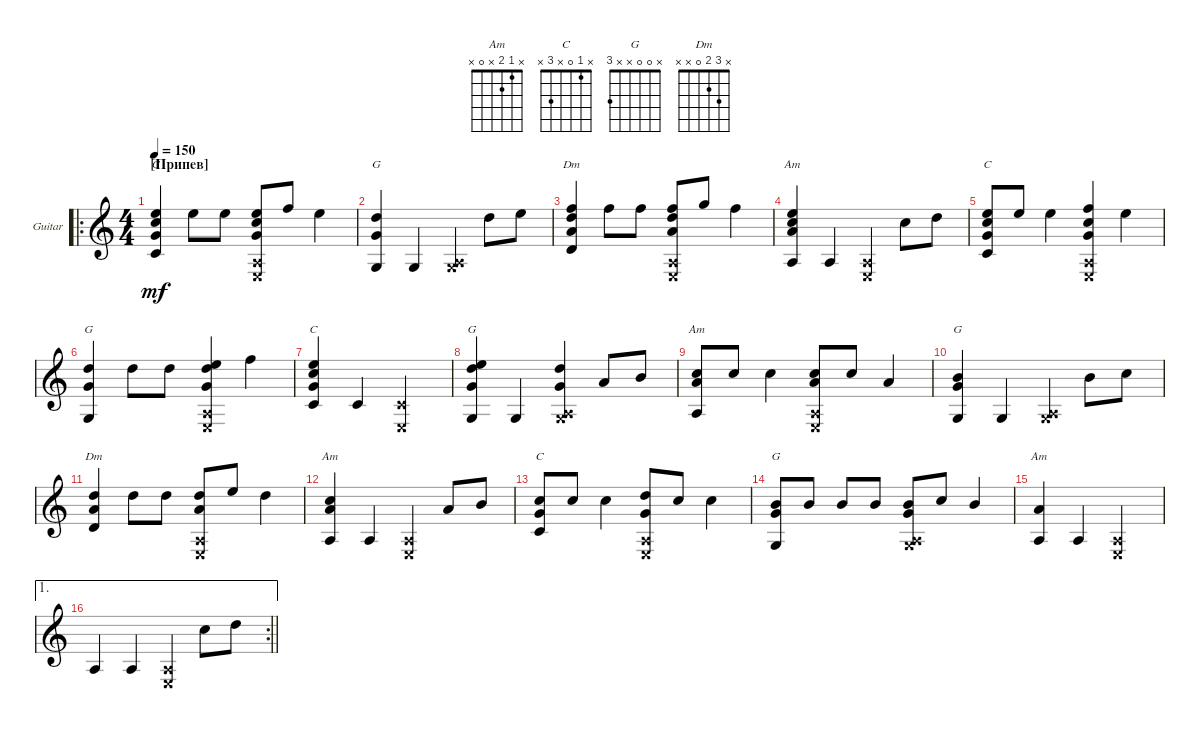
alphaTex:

\bracketExtendMode groupsimilarinstruments
\firstSystemTrackNameOrientation horizontal
\otherSystemsTrackNameOrientation horizontal
\track ("music.kaminari.info" "Guitar") {instrument acousticguitarsteel}
\staff {score}
\tuning (E4 B3 G3 D3 A2 E2)
\chord ("Am" x x 2 x 0 x)
\chord ("C" 0 1 0 x 3 x)
\chord ("G" x 3 0 x x 3)
\chord ("Dm" 1 3 2 0 x x)
\chord ("Am" 0 1 2 x 0 x)
\chord ("G" 0 0 0 x x 3)
\chord ("Am" x 1 2 x 0 x)
\chord ("G" x 0 0 x x 3)
\chord ("Dm" x 3 2 0 x x)
\chord ("C" x 1 0 x 3 x)
\ro
\ts (4 4)
\section ("" "[Припев]")
\tempo 150
\clef g2
\ks c
(3.5 0.1 1.2 0.3).4{ch "C" dy mf beam Up} 0.1.8{beam Down} 0.1.8{beam Down} (0.1 1.2 0.3 0.5{x} 0.6{x}).8{beam Up} 1.1.8{beam Up} 0.1.4{beam Down} |
(3.6 3.2 0.3).4{ch "G" beam Up} 3.6.4{beam Up} (3.6{x} 0.5{x}).4{beam Up} 3.2.8{beam Down} 0.1.8{beam Down} |
(1.1 3.2 2.3 0.4).4{ch "Dm" beam Up} 1.1.8{beam Down} 1.1.8{beam Down} (1.1 2.3 3.2 0.6{x} 0.5{x}).8{beam Up} 3.1.8{beam Up} 1.1.4{beam Down} |
(0.1 0.5 1.2 2.3).4{ch "Am" beam Up} 0.5.4{beam Up} (0.5{x} 0.6{x}).4{beam Up} 1.2.8{beam Down} 3.2.8{beam Down} |
(3.5 0.1 1.2 0.3).8{ch "C" beam Up} 0.1.8{beam Up} 0.1.4{beam Down} (1.1 0.3 1.2 0.5{x} 0.6{x}).4{beam Up} 0.1.4{beam Down} |
(3.6 3.2 0.3).4{ch "G" beam Up} 3.2.8{beam Down} 3.2.8{beam Down} (0.1 0.3 3.2 0.6{x} 0.5{x}).4{beam Up} 1.1.4{beam Down} |
(3.5 0.1 1.2 0.3).4{ch "C" beam Up} 3.5.4{beam Up} (3.5{x} 0.6{x}).2{beam Up} |
(3.6 0.1 3.2 0.3).4{ch "G" beam Up} 3.6.4{beam Up} (3.2 3.6{x} 0.3 0.5{x}).4{beam Up} 2.3.8{beam Up} 0.2.8{beam Up} |
(1.2 2.3 0.5).8{ch "Am" beam Up} 1.2.8{beam Up} 1.2.4{beam Down} (1.2 0.5{x} 2.3 0.6{x}).8{beam Up} 1.2.8{beam Up} 2.3.4{beam Up} |
(3.6 0.2 0.3).4{ch "G" beam Up} 3.6.4{beam Up} (3.6{x} 0.5{x}).4{beam Up} 0.2.8{beam Down} 1.2.8{beam Down} |
(3.2 0.4 2.3).4{ch "Dm" beam Up} 3.2.8{beam Down} 3.2.8{beam Down} (3.2 2.3 0.5{x} 0.6{x}).8{beam Up} 0.1.8{beam Up} 3.2.4{beam Down} |
(1.2 2.3 0.5).4{ch "Am" beam Up} 0.5.4{beam Up} (0.5{x} 0.6{x}).4{beam Up} 2.3.8{beam Up} 0.2.8{beam Up} |
(1.2 0.3 3.5).8{ch "C" beam Up} 1.2.8{beam Up} 1.2.4{beam Down} (3.2 0.3 0.5{x} 0.6{x}).8{beam Up} 1.2.8{beam Up} 1.2.4{beam Down} |
(3.6 0.2 0.3).8{ch "G" beam Up} 0.2.8{beam Up} 0.2.8{beam Up} 0.2.8{beam Up} (0.2 3.6{x} 0.3 0.5{x}).8{beam Up} 1.2.8{beam Up} 0.2.4{beam Up} |
(2.3 0.5).4{ch "Am" beam Up} 0.5.4{beam Up} (0.5{x} 0.6{x}).2{beam Up} |
\ae 1
\rc 2
\barLineRight lightlight
0.5.4{beam Up} 0.5.4{beam Up} (0.6{x} 0.5{x}).4{beam Up} 1.2.8{beam Down} 3.2.8{beam Down}
